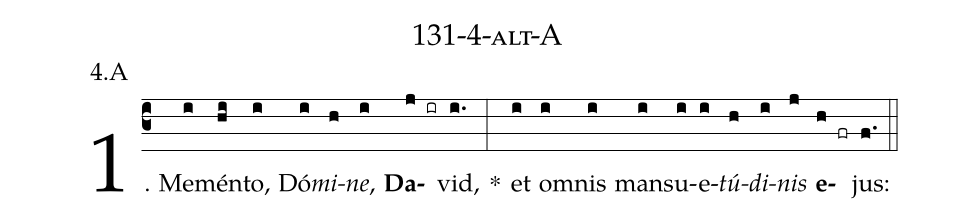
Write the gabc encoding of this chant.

name: 131-4-alt-A;
annotation: 4.A;
%%
(c3)1. Me(i)mén(hi)to,(i) Dó(i)<i>mi</i>(h)<i>ne</i>,(i) <b>Da</b>(j ir)vid,(i.) *(:) et(i) om(i)nis(i) man(i)su(i)e(i)<i>tú</i>(h)<i>di</i>(i)<i>nis</i>(j) <b>e</b>(h fr)jus:(f.) (::)
